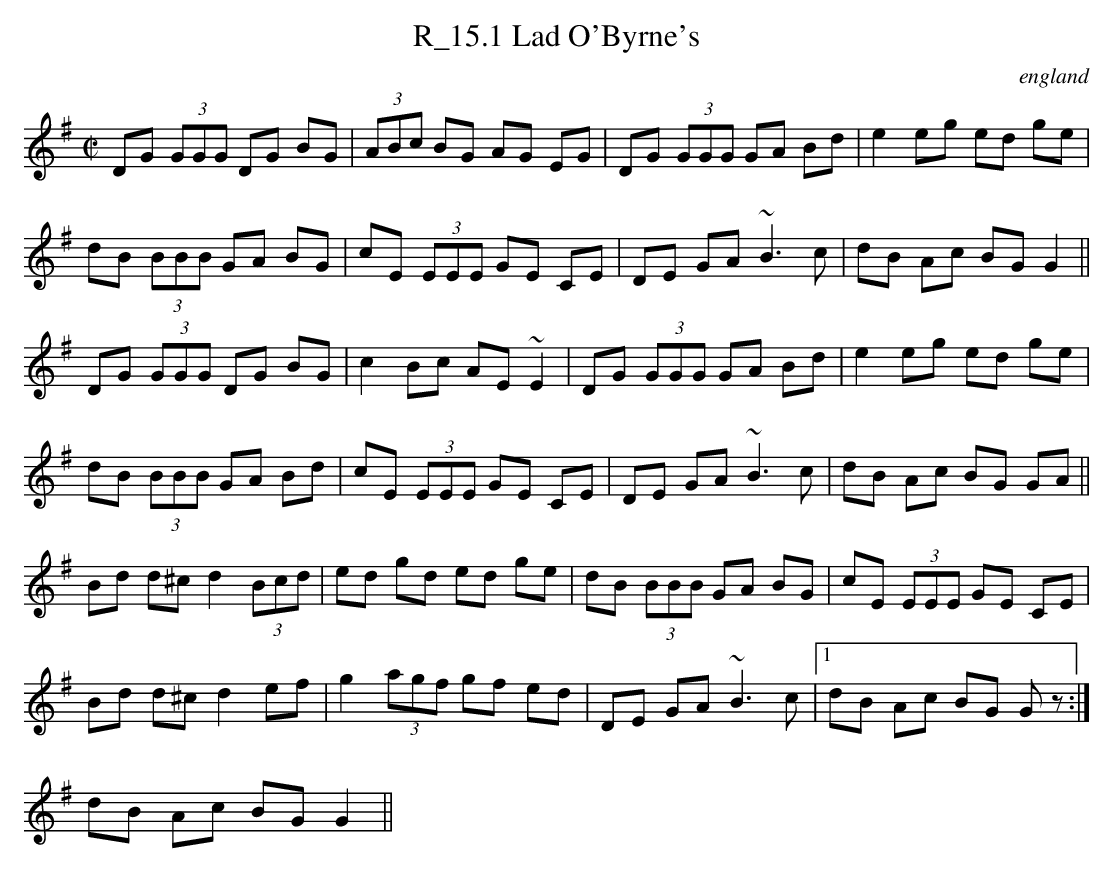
X:1
T:R_15.1 Lad O'Byrne's
O:england
M:C|
L:1/8
K:G
DG (3GGG DG BG|(3ABc BG AG  EG|DG (3GGG GA Bd|e2 e-g ed ge|
dB (3BBB GA BG|cE (3EEE GE CE|DE GA ~B3c|dB Ac BG G2||
DG (3GGG DG BG|c2 Bc AE ~E2|DG (3GGG GA Bd|e2 e-g ed ge|
dB (3BBB GA Bd|cE (3EEE GE CE|DE GA ~B3c|dB Ac BG GA||
Bd d^c d2 (3Bcd|ed gd ed ge|dB (3BBB GA BG|cE (3EEE GE CE|
Bd d^c d2 ef|g2 (3agf gf ed|DE GA ~B3c|1 dB Ac BG Gz:|
2 dB Ac BG G2||
